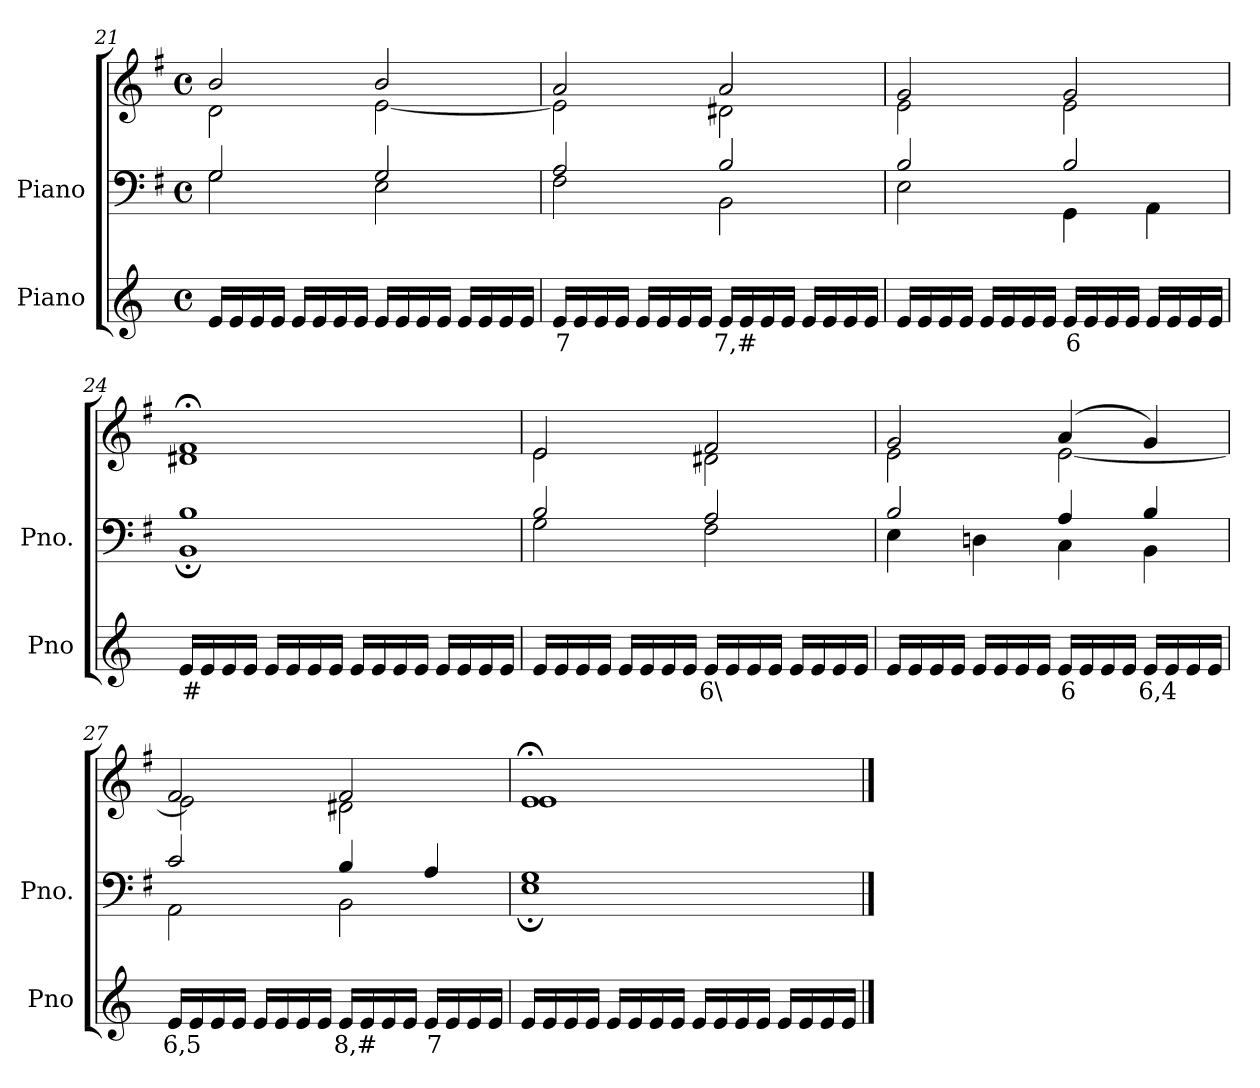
**kern	**text	**kern	**kern
*part2	*part2	*part1	*part1
*staff3	*staff3	*staff2	*staff1
*I"Piano	*	*I"Piano	*
*I'Pno	*	*I'Pno.	*
*clefG2	*	*clefF4	*clefG2
*k[]	*	*k[f#]	*k[f#]
*M4/4	*	*M4/4	*M4/4
*met(c)	*	*met(c)	*met(c)
=21	=21	=21	=21
*	*	*^	*^
16e/LL	.	2G/	2G\	2b/	2d\
16e/	.	.	.	.	.
16e/	.	.	.	.	.
16e/JJ	.	.	.	.	.
16e/LL	.	.	.	.	.
16e/	.	.	.	.	.
16e/	.	.	.	.	.
16e/JJ	.	.	.	.	.
16e/LL	.	2G/	2E\	2b/	[2e\
16e/	.	.	.	.	.
16e/	.	.	.	.	.
16e/JJ	.	.	.	.	.
16e/LL	.	.	.	.	.
16e/	.	.	.	.	.
16e/	.	.	.	.	.
16e/JJ	.	.	.	.	.
=22	=22	=22	=22	=22	=22
!	!LO:LY:b	!	!	!	!
16e/LL	7	2A/	2F#\	2a/	2e\]
16e/	.	.	.	.	.
16e/	.	.	.	.	.
16e/JJ	.	.	.	.	.
16e/LL	.	.	.	.	.
16e/	.	.	.	.	.
16e/	.	.	.	.	.
16e/JJ	.	.	.	.	.
!	!LO:LY:b	!	!	!	!
16e/LL	7,#	2B/	2BB\	2a/	2d#X\
16e/	.	.	.	.	.
16e/	.	.	.	.	.
16e/JJ	.	.	.	.	.
16e/LL	.	.	.	.	.
16e/	.	.	.	.	.
16e/	.	.	.	.	.
16e/JJ	.	.	.	.	.
=23	=23	=23	=23	=23	=23
16e/LL	.	2B/	2E\	2g/	2e\
16e/	.	.	.	.	.
16e/	.	.	.	.	.
16e/JJ	.	.	.	.	.
16e/LL	.	.	.	.	.
16e/	.	.	.	.	.
16e/	.	.	.	.	.
16e/JJ	.	.	.	.	.
!	!LO:LY:b	!	!	!	!
16e/LL	6	2B/	4GG\	2g/	2e\
16e/	.	.	.	.	.
16e/	.	.	.	.	.
16e/JJ	.	.	.	.	.
!	!LO:LY:b	!	!	!	!
16e/LL	_	.	4AA\	.	.
16e/	.	.	.	.	.
16e/	.	.	.	.	.
16e/JJ	.	.	.	.	.
=24	=24	=24	=24	=24	=24
!	!LO:LY:b	!	!	!	!
16e/LL	#	1B	1BB;	1f#;<	1d#X
16e/	.	.	.	.	.
16e/	.	.	.	.	.
16e/JJ	.	.	.	.	.
16e/LL	.	.	.	.	.
16e/	.	.	.	.	.
16e/	.	.	.	.	.
16e/JJ	.	.	.	.	.
16e/LL	.	.	.	.	.
16e/	.	.	.	.	.
16e/	.	.	.	.	.
16e/JJ	.	.	.	.	.
16e/LL	.	.	.	.	.
16e/	.	.	.	.	.
16e/	.	.	.	.	.
16e/JJ	.	.	.	.	.
=25	=25	=25	=25	=25	=25
16e/LL	.	2B/	2G\	2e/	2e\
16e/	.	.	.	.	.
16e/	.	.	.	.	.
16e/JJ	.	.	.	.	.
16e/LL	.	.	.	.	.
16e/	.	.	.	.	.
16e/	.	.	.	.	.
16e/JJ	.	.	.	.	.
!	!LO:LY:b	!	!	!	!
16e/LL	6\	2A/	2F#\	2f#/	2d#X\
16e/	.	.	.	.	.
16e/	.	.	.	.	.
16e/JJ	.	.	.	.	.
16e/LL	.	.	.	.	.
16e/	.	.	.	.	.
16e/	.	.	.	.	.
16e/JJ	.	.	.	.	.
=26	=26	=26	=26	=26	=26
16e/LL	.	2B/	4E\	2g/	2e\
16e/	.	.	.	.	.
16e/	.	.	.	.	.
16e/JJ	.	.	.	.	.
!	!LO:LY:b	!	!	!	!
16e/LL	_	.	4Dn\	.	.
16e/	.	.	.	.	.
16e/	.	.	.	.	.
16e/JJ	.	.	.	.	.
!	!LO:LY:b	!	!	!	!
16e/LL	6	4A/	4C\	(>4a/	[2e\
16e/	.	.	.	.	.
16e/	.	.	.	.	.
16e/JJ	.	.	.	.	.
!	!LO:LY:b	!	!	!	!
16e/LL	6,4	4B/	4BB\	4g/)	.
16e/	.	.	.	.	.
16e/	.	.	.	.	.
16e/JJ	.	.	.	.	.
=27	=27	=27	=27	=27	=27
!	!LO:LY:b	!	!	!	!
16e/LL	6,5	2c/	2AA\	2f#/	2e\]
16e/	.	.	.	.	.
16e/	.	.	.	.	.
16e/JJ	.	.	.	.	.
16e/LL	.	.	.	.	.
16e/	.	.	.	.	.
16e/	.	.	.	.	.
16e/JJ	.	.	.	.	.
!	!LO:LY:b	!	!	!	!
16e/LL	8,#	4B/	2BB\	2f#/	2d#X\
16e/	.	.	.	.	.
16e/	.	.	.	.	.
16e/JJ	.	.	.	.	.
!	!LO:LY:b	!	!	!	!
16e/LL	7	4A/	.	.	.
16e/	.	.	.	.	.
16e/	.	.	.	.	.
16e/JJ	.	.	.	.	.
=28	=28	=28	=28	=28	=28
16e/LL	.	1G	1E;	1e;<	1e
16e/	.	.	.	.	.
16e/	.	.	.	.	.
16e/JJ	.	.	.	.	.
16e/LL	.	.	.	.	.
16e/	.	.	.	.	.
16e/	.	.	.	.	.
16e/JJ	.	.	.	.	.
16e/LL	.	.	.	.	.
16e/	.	.	.	.	.
16e/	.	.	.	.	.
16e/JJ	.	.	.	.	.
16e/LL	.	.	.	.	.
16e/	.	.	.	.	.
16e/	.	.	.	.	.
16e/JJ	.	.	.	.	.
*	*	*v	*v	*	*
*	*	*	*v	*v
==	==	==	==
*-	*-	*-	*-
